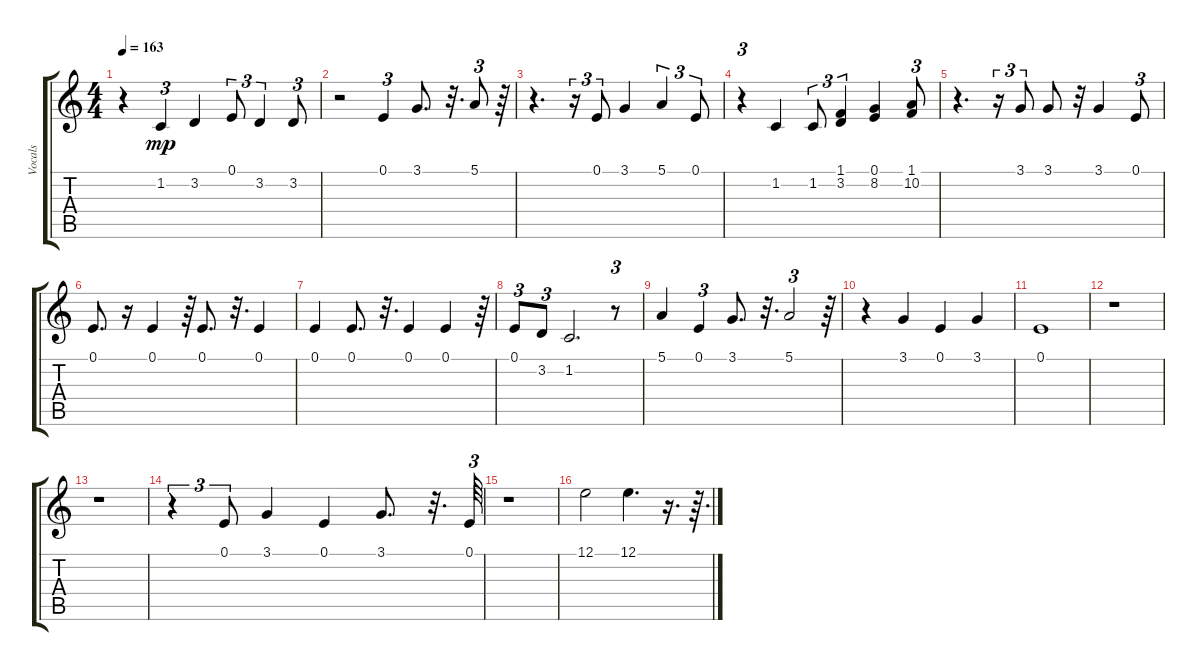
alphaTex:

\track ("Vocals" "Vocals") {instrument electricgrandpiano}
\staff {score tabs}
\tuning (E4 B3 G3 D3 A2 E2) {hide}
\ts (4 4)
\tempo 163
\clef g2
\ks c
r.4{dy mp} 1.2.4{tu (3 2)} 3.2.4 0.1.8{tu (3 2)} 3.2.4{tu (3 2)} 3.2.8{tu (3 2)} |
r.2 0.1.4{tu (3 2)} 3.1.8{d} r.32{d} 5.1.8{tu (3 2)} r.64 |
r.4{d} r.16{tu (3 2)} 0.1.8{tu (3 2)} 3.1.4 5.1.4{tu (3 2)} 0.1.8{tu (3 2)} |
r.4{tu (3 2)} 1.2.4 1.2.8{tu (3 2)} (1.1 3.2).4{tu (3 2)} (0.1 8.2).4 (1.1 10.2).8{tu (3 2)} |
r.4{d} r.16{tu (3 2)} 3.1.8{tu (3 2)} 3.1.8 r.32 3.1.4 0.1.8{tu (3 2)} |
0.1.8{d} r.16 0.1.4 r.64 0.1.8{d} r.32{d} 0.1.4 |
0.1.4 0.1.8{d} r.32{d} 0.1.4 0.1.4 r.64 |
0.1.8{tu (3 2)} 3.2.8{tu (3 2)} 1.2.2{d} r.8{tu (3 2)} |
5.1.4 0.1.4{tu (3 2)} 3.1.8{d} r.32{d} 5.1.2{tu (3 2)} r.64 |
r.4 3.1.4 0.1.4 3.1.4 |
0.1.1 |
r.1 |
r.1 |
r.4{tu (3 2)} 0.1.8{tu (3 2)} 3.1.4 0.1.4 3.1.8{d} r.32{d} 0.1.64{tu (3 2)} |
r.1 |
12.1.2 12.1.4{d} r.16{d} r.64{d}
